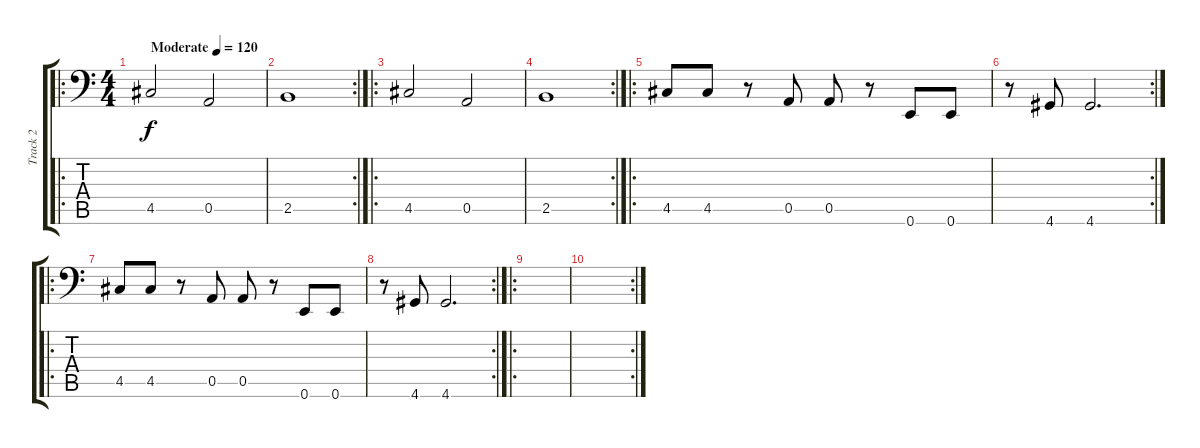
\track ("Track 2" "Track 2") {instrument electricbasspick}
\staff {score tabs}
\tuning (E3 B2 G2 D2 A1 E1) {hide}
\ro
\ts (4 4)
\tempo (120 "Moderate")
\clef f4
\ks c
4.5.2{dy f instrument electricbasspick} 0.5.2 |
\rc 2
2.5.1 |
\ro
4.5.2 0.5.2 |
\rc 2
2.5.1 |
\ro
4.5.8 4.5.8 r.8 0.5.8 0.5.8 r.8 0.6.8 0.6.8 |
\rc 2
r.8 4.6.8 4.6.2{d} |
\ro
4.5.8 4.5.8 r.8 0.5.8 0.5.8 r.8 0.6.8 0.6.8 |
\rc 2
r.8 4.6.8 4.6.2{d} |
\ro
|
\rc 2
